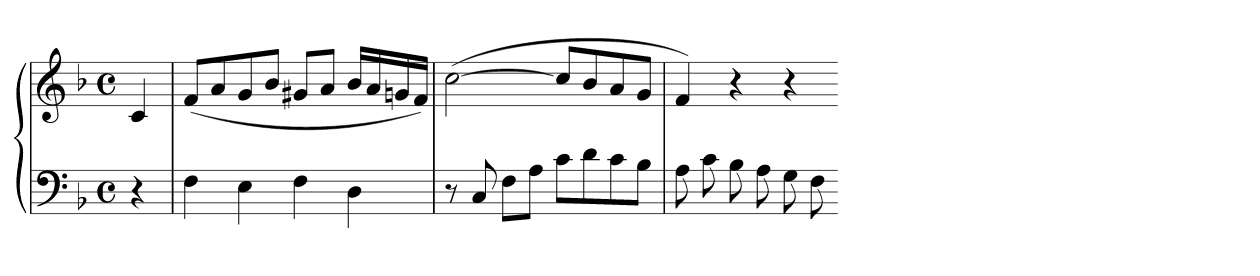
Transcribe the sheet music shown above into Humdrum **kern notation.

**kern	**kern
*part1	*part1
*staff2	*staff1
*clefF4	*clefG2
*k[b-]	*k[b-]
*F:	*F:
*M4/4	*M4/4
*met(c)	*met(c)
=	=
4r	4c
=56	=56
4F	(8fL
.	8a
4E	8g
.	8b-J
4F	8g#XL
.	8aJ
4D	16b-LL
.	16a
.	16gn
.	16fJJ)
=57	=57
8r	([2cc
8C	.
8FL	.
8AJ	.
8cL	8ccL]
8d	8b-
8c	8a
8B-J	8gJ
=58	=58
8A	4f)
8c	.
8B-	4r
8A	.
8G	4r
8F	.
=-	=-
*-	*-
